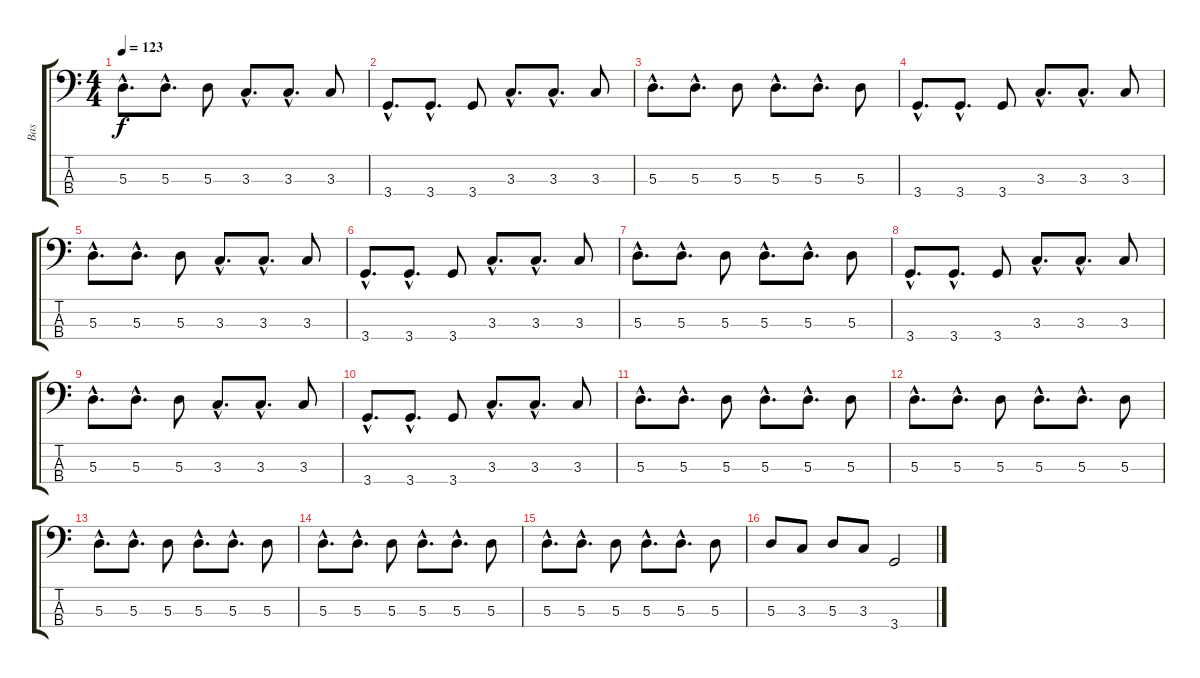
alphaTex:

\track ("Bas" "Bas") {instrument electricbassfinger}
\staff {score tabs}
\tuning (G2 D2 A1 E1) {hide}
\ts (4 4)
\tempo 123
\clef f4
\ks c
5.3{hac}.8{d dy f} 5.3{hac}.8{d} 5.3.8 3.3{hac}.8{d} 3.3{hac}.8{d} 3.3.8 |
3.4{hac}.8{d} 3.4{hac}.8{d} 3.4.8 3.3{hac}.8{d} 3.3{hac}.8{d} 3.3.8 |
5.3{hac}.8{d} 5.3{hac}.8{d} 5.3.8 5.3{hac}.8{d} 5.3{hac}.8{d} 5.3.8 |
3.4{hac}.8{d} 3.4{hac}.8{d} 3.4.8 3.3{hac}.8{d} 3.3{hac}.8{d} 3.3.8 |
5.3{hac}.8{d} 5.3{hac}.8{d} 5.3.8 3.3{hac}.8{d} 3.3{hac}.8{d} 3.3.8 |
3.4{hac}.8{d} 3.4{hac}.8{d} 3.4.8 3.3{hac}.8{d} 3.3{hac}.8{d} 3.3.8 |
5.3{hac}.8{d} 5.3{hac}.8{d} 5.3.8 5.3{hac}.8{d} 5.3{hac}.8{d} 5.3.8 |
3.4{hac}.8{d} 3.4{hac}.8{d} 3.4.8 3.3{hac}.8{d} 3.3{hac}.8{d} 3.3.8 |
5.3{hac}.8{d} 5.3{hac}.8{d} 5.3.8 3.3{hac}.8{d} 3.3{hac}.8{d} 3.3.8 |
3.4{hac}.8{d} 3.4{hac}.8{d} 3.4.8 3.3{hac}.8{d} 3.3{hac}.8{d} 3.3.8 |
5.3{hac}.8{d} 5.3{hac}.8{d} 5.3.8 5.3{hac}.8{d} 5.3{hac}.8{d} 5.3.8 |
5.3{hac}.8{d} 5.3{hac}.8{d} 5.3.8 5.3{hac}.8{d} 5.3{hac}.8{d} 5.3.8 |
5.3{hac}.8{d} 5.3{hac}.8{d} 5.3.8 5.3{hac}.8{d} 5.3{hac}.8{d} 5.3.8 |
5.3{hac}.8{d} 5.3{hac}.8{d} 5.3.8 5.3{hac}.8{d} 5.3{hac}.8{d} 5.3.8 |
5.3{hac}.8{d} 5.3{hac}.8{d} 5.3.8 5.3{hac}.8{d} 5.3{hac}.8{d} 5.3.8 |
5.3.8 3.3.8 5.3.8 3.3.8 3.4.2
